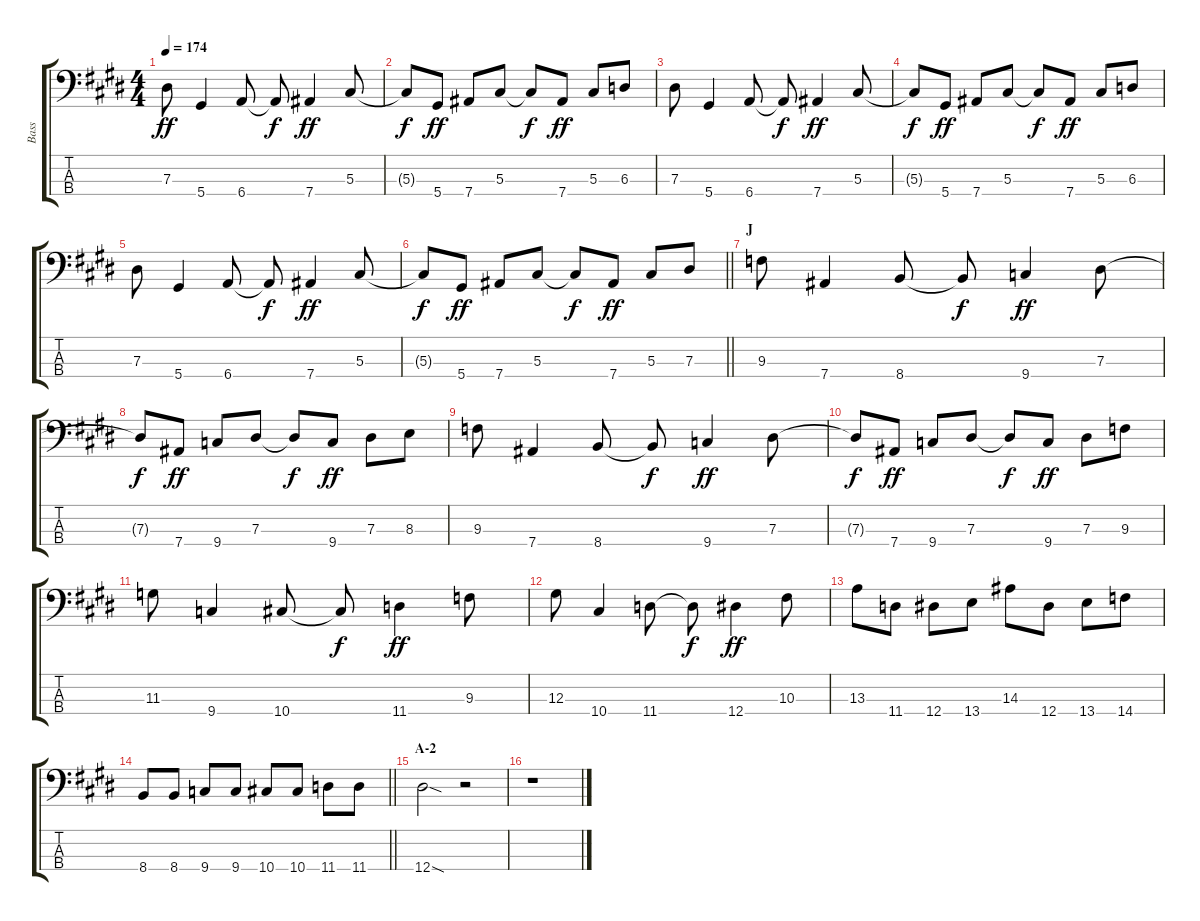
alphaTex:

\track ("Bass" "Bass") {instrument electricbasspick}
\staff {score tabs}
\tuning (Gb2 Db2 Ab1 Eb1) {hide}
\ts (4 4)
\tempo 174
\clef f4
\ks e
7.3.8{dy ff} 5.4.4 6.4.8 6.4{t}.8{dy f} 7.4.4{dy ff} 5.3.8 |
5.3{t}.8{dy f} 5.4.8{dy ff} 7.4.8 5.3.8 5.3{t}.8{dy f} 7.4.8{dy ff} 5.3.8 6.3.8 |
7.3.8 5.4.4 6.4.8 6.4{t}.8{dy f} 7.4.4{dy ff} 5.3.8 |
5.3{t}.8{dy f} 5.4.8{dy ff} 7.4.8 5.3.8 5.3{t}.8{dy f} 7.4.8{dy ff} 5.3.8 6.3.8 |
7.3.8 5.4.4 6.4.8 6.4{t}.8{dy f} 7.4.4{dy ff} 5.3.8 |
\barLineRight lightlight
5.3{t}.8{dy f} 5.4.8{dy ff} 7.4.8 5.3.8 5.3{t}.8{dy f} 7.4.8{dy ff} 5.3.8 7.3.8 |
\section ("" "J")
9.3.8 7.4.4 8.4.8 8.4{t}.8{dy f} 9.4.4{dy ff} 7.3.8 |
7.3{t}.8{dy f} 7.4.8{dy ff} 9.4.8 7.3.8 7.3{t}.8{dy f} 9.4.8{dy ff} 7.3.8 8.3.8 |
9.3.8 7.4.4 8.4.8 8.4{t}.8{dy f} 9.4.4{dy ff} 7.3.8 |
7.3{t}.8{dy f} 7.4.8{dy ff} 9.4.8 7.3.8 7.3{t}.8{dy f} 9.4.8{dy ff} 7.3.8 9.3.8 |
11.3.8 9.4.4 10.4.8 10.4{t}.8{dy f} 11.4.4{dy ff} 9.3.8 |
12.3.8 10.4.4 11.4.8 11.4{t}.8{dy f} 12.4.4{dy ff} 10.3.8 |
13.3.8 11.4.8 12.4.8 13.4.8 14.3.8 12.4.8 13.4.8 14.4.8 |
\barLineRight lightlight
8.4.8 8.4.8 9.4.8 9.4.8 10.4.8 10.4.8 11.4.8 11.4.8 |
\section ("" "A-2")
12.4{sod}.2 r.2 |
r.1
